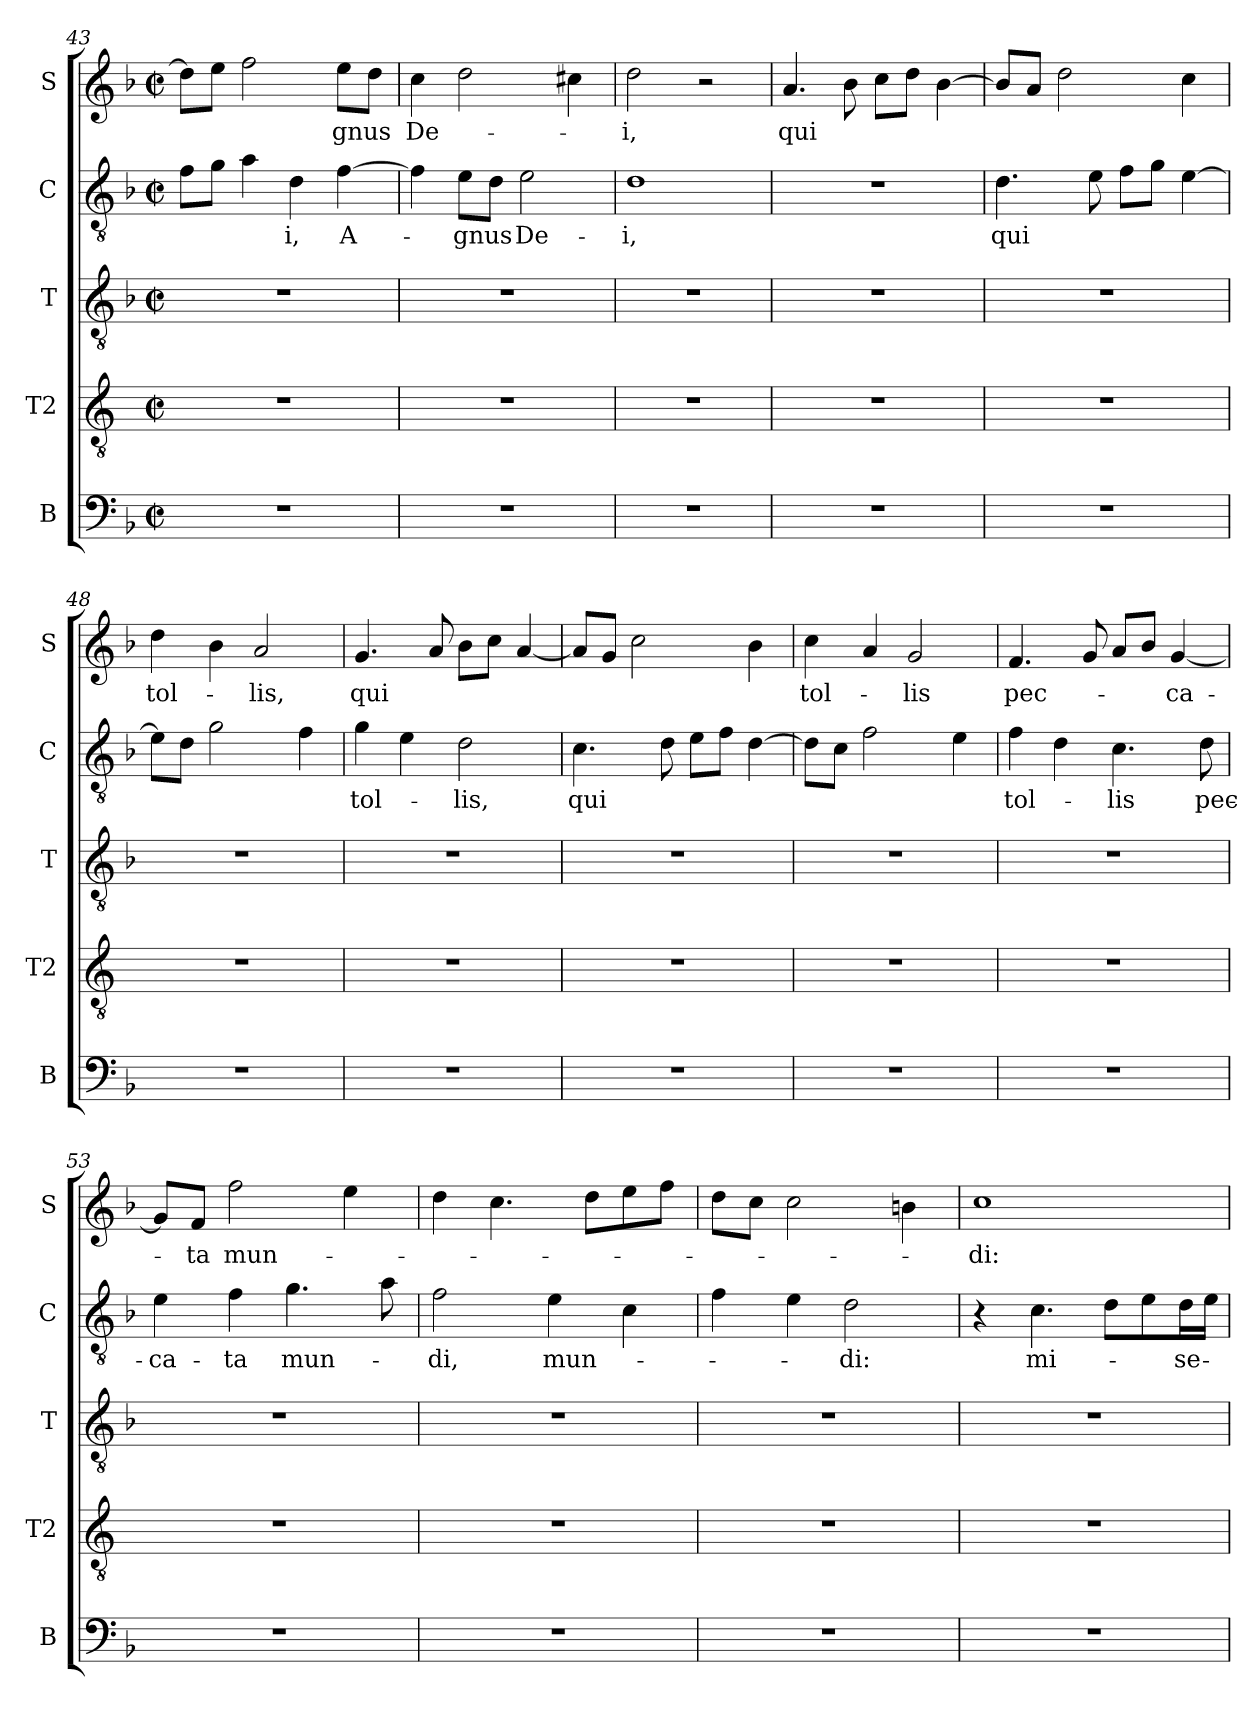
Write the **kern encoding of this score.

**kern	**kern	**kern	**kern	**text	**kern	**text
*part5	*part4	*part3	*part2	*part2	*part1	*part1
*staff5	*staff4	*staff3	*staff2	*staff2	*staff1	*staff1
*I"B	*I"T2	*I"T	*I"C	*	*I"S	*
*I'B	*I'T2	*I'T	*I'C	*	*I'S	*
*clefF4	*clefGv2	*clefGv2	*clefGv2	*	*clefG2	*
*	*ITrd4c7	*	*	*	*	*
*k[b-]	*k[b-]	*k[b-]	*k[b-]	*	*k[b-]	*
*M2/2	*M2/2	*M2/2	*M2/2	*	*M2/2	*
*met(c|)	*met(c|)	*met(c|)	*met(c|)	*	*met(c|)	*
=43	=43	=43	=43	=43	=43	=43
1r	1r	1r	8f\L	.	8dd\L]	.
.	.	.	8g\J	.	8ee\J	.
.	.	.	4a\	.	2ff\	.
!	!	!	!	!LO:LY:b	!	!
.	.	.	4d\	-i,	.	.
!	!	!	!	!LO:LY:b	!	!LO:LY:b
.	.	.	[4f\	A-	8ee\L	-gnus
.	.	.	.	.	8dd\J	.
=44	=44	=44	=44	=44	=44	=44
!	!	!	!	!	!	!LO:LY:b
1r	1r	1r	4f\]	.	4cc\	De-
!	!	!	!	!LO:LY:b	!	!
.	.	.	8e\L	-gnus	2dd\	.
.	.	.	8d\J	.	.	.
!	!	!	!	!LO:LY:b	!	!
.	.	.	2e\	De-	.	.
.	.	.	.	.	4cc#X\	.
=45	=45	=45	=45	=45	=45	=45
!	!	!	!	!LO:LY:b	!	!LO:LY:b
1r	1r	1r	1d	-i,	2dd\	-i,
.	.	.	.	.	2r	.
=46	=46	=46	=46	=46	=46	=46
!	!	!	!	!	!	!LO:LY:b
1r	1r	1r	1r	.	4.a/	qui
.	.	.	.	.	8b-\	.
.	.	.	.	.	8cc\L	.
.	.	.	.	.	8dd\J	.
.	.	.	.	.	[4b-\	.
=47	=47	=47	=47	=47	=47	=47
!	!	!	!	!LO:LY:b	!	!
1r	1r	1r	4.d\	qui	8b-/L]	.
.	.	.	.	.	8a/J	.
.	.	.	.	.	2dd\	.
.	.	.	8e\	.	.	.
.	.	.	8f\L	.	.	.
.	.	.	8g\J	.	.	.
.	.	.	[4e\	.	4cc\	.
!!LO:LB:g=z
=48	=48	=48	=48	=48	=48	=48
!	!	!	!	!	!	!LO:LY:b
1r	1r	1r	8e\L]	.	4dd\	tol-
.	.	.	8d\J	.	.	.
.	.	.	2g\	.	4b-\	.
!	!	!	!	!	!	!LO:LY:b
.	.	.	.	.	2a/	-lis,
.	.	.	4f\	.	.	.
=49	=49	=49	=49	=49	=49	=49
!	!	!	!	!LO:LY:b	!	!LO:LY:b
1r	1r	1r	4g\	tol-	4.g/	qui
.	.	.	4e\	.	.	.
.	.	.	.	.	8a/	.
!	!	!	!	!LO:LY:b	!	!
.	.	.	2d\	-lis,	8b-\L	.
.	.	.	.	.	8cc\J	.
.	.	.	.	.	[4a/	.
=50	=50	=50	=50	=50	=50	=50
!	!	!	!	!LO:LY:b	!	!
1r	1r	1r	4.c\	qui	8a/L]	.
.	.	.	.	.	8g/J	.
.	.	.	.	.	2cc\	.
.	.	.	8d\	.	.	.
.	.	.	8e\L	.	.	.
.	.	.	8f\J	.	.	.
.	.	.	[4d\	.	4b-\	.
=51	=51	=51	=51	=51	=51	=51
!	!	!	!	!	!	!LO:LY:b
1r	1r	1r	8d\L]	.	4cc\	tol-
.	.	.	8c\J	.	.	.
.	.	.	2f\	.	4a/	.
!	!	!	!	!	!	!LO:LY:b
.	.	.	.	.	2g/	-lis
.	.	.	4e\	.	.	.
=52	=52	=52	=52	=52	=52	=52
!	!	!	!	!LO:LY:b	!	!LO:LY:b
1r	1r	1r	4f\	tol-	4.f/	pec-
.	.	.	4d\	.	.	.
.	.	.	.	.	8g/	.
!	!	!	!	!LO:LY:b	!	!
.	.	.	4.c\	-lis	8a/L	.
.	.	.	.	.	8b-/J	.
!	!	!	!	!	!	!LO:LY:b
.	.	.	.	.	[4g/	-ca-
!	!	!	!	!LO:LY:b	!	!
.	.	.	8d\	pec-	.	.
=53	=53	=53	=53	=53	=53	=53
!	!	!	!	!LO:LY:b	!	!
1r	1r	1r	4e\	-ca-	8g/L]	.
!	!	!	!	!	!	!LO:LY:b
.	.	.	.	.	8f/J	-ta
!	!	!	!	!LO:LY:b	!	!LO:LY:b
.	.	.	4f\	-ta	2ff\	mun-
!	!	!	!	!LO:LY:b	!	!
.	.	.	4.g\	mun-	.	.
.	.	.	.	.	4ee\	.
.	.	.	8a\	.	.	.
!!LO:LB:g=z
=54	=54	=54	=54	=54	=54	=54
!	!	!	!	!LO:LY:b	!	!
1r	1r	1r	2f\	-di,	4dd\	.
.	.	.	.	.	4.cc\	.
!	!	!	!	!LO:LY:b	!	!
.	.	.	4e\	mun-	.	.
.	.	.	.	.	8dd\L	.
.	.	.	4c\	.	8ee\	.
.	.	.	.	.	8ff\J	.
=55	=55	=55	=55	=55	=55	=55
1r	1r	1r	4f\	.	8dd\L	.
.	.	.	.	.	8cc\J	.
.	.	.	4e\	.	2cc\	.
!	!	!	!	!LO:LY:b	!	!
.	.	.	2d\	-di:	.	.
.	.	.	.	.	4bn\	.
=56	=56	=56	=56	=56	=56	=56
!	!	!	!	!	!	!LO:LY:b
1r	1r	1r	4r	.	1cc	-di:
!	!	!	!	!LO:LY:b	!	!
.	.	.	4.c\	mi-	.	.
.	.	.	8d\L	.	.	.
.	.	.	8e\	.	.	.
!	!	!	!	!LO:LY:b	!	!
.	.	.	16d\L	-se-	.	.
.	.	.	16e\JJ	.	.	.
=	=	=	=	=	=	=
*-	*-	*-	*-	*-	*-	*-
